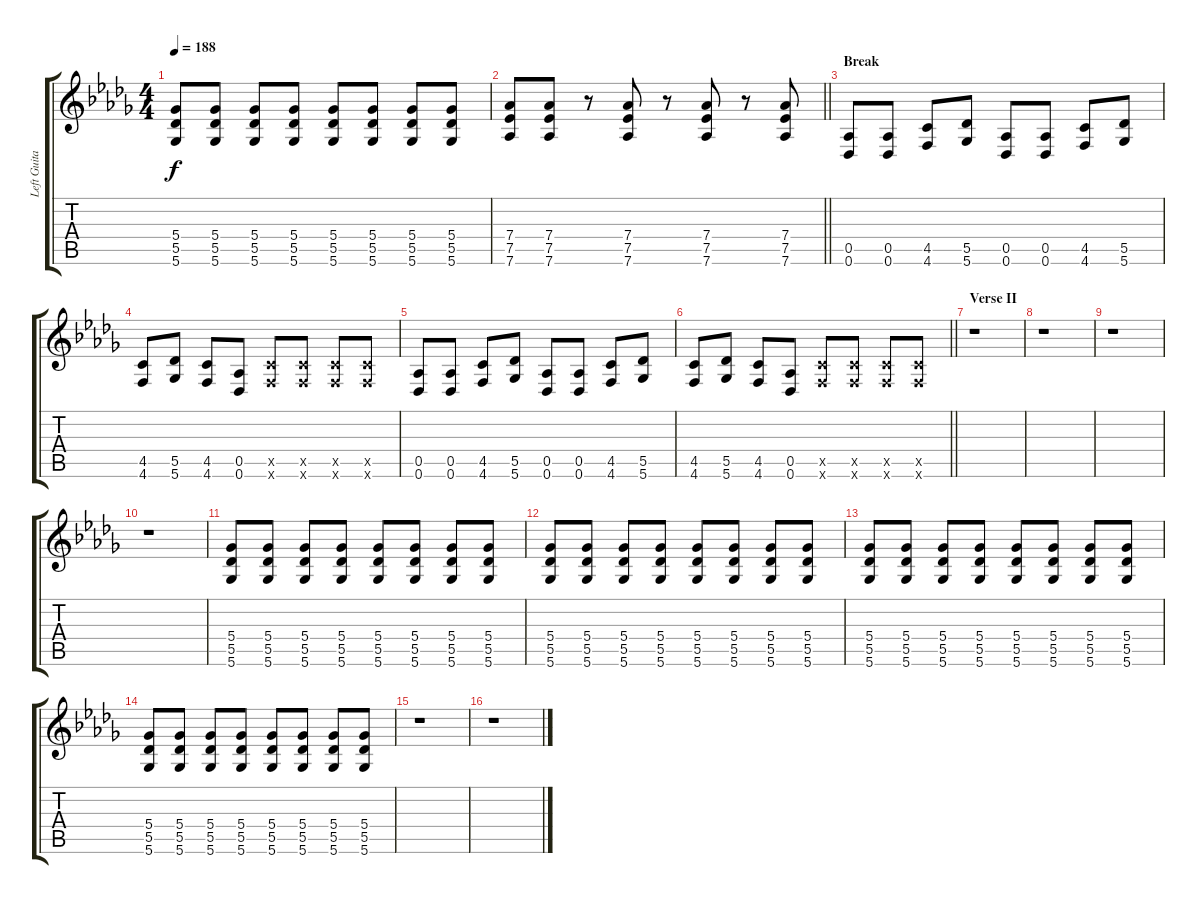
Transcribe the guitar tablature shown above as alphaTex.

\track ("Left Guitar" "Left Guita") {instrument overdrivenguitar}
\staff {score tabs}
\tuning (Eb4 Bb3 Gb3 Db3 Ab2 Db2) {hide}
\ts (4 4)
\tempo 188
\clef g2
\ks db
(5.4 5.5 5.6).8{dy f} (5.4 5.5 5.6).8 (5.4 5.5 5.6).8 (5.4 5.5 5.6).8 (5.4 5.5 5.6).8 (5.4 5.5 5.6).8 (5.4 5.5 5.6).8 (5.4 5.5 5.6).8 |
\barLineRight lightlight
(7.4 7.5 7.6).8 (7.4 7.5 7.6).8 r.8 (7.4 7.5 7.6).8 r.8 (7.4 7.5 7.6).8 r.8 (7.4 7.5 7.6).8 |
\section ("" "Break")
(0.5 0.6).8 (0.5 0.6).8 (4.5 4.6).8 (5.5 5.6).8 (0.5 0.6).8 (0.5 0.6).8 (4.5 4.6).8 (5.5 5.6).8 |
(4.5 4.6).8 (5.5 5.6).8 (4.5 4.6).8 (0.5 0.6).8 (4.5{x} 4.6{x}).8 (4.5{x} 4.6{x}).8 (4.5{x} 4.6{x}).8 (4.5{x} 4.6{x}).8 |
(0.5 0.6).8 (0.5 0.6).8 (4.5 4.6).8 (5.5 5.6).8 (0.5 0.6).8 (0.5 0.6).8 (4.5 4.6).8 (5.5 5.6).8 |
\barLineRight lightlight
(4.5 4.6).8 (5.5 5.6).8 (4.5 4.6).8 (0.5 0.6).8 (4.5{x} 4.6{x}).8 (4.5{x} 4.6{x}).8 (4.5{x} 4.6{x}).8 (4.5{x} 4.6{x}).8 |
\section ("" "Verse II")
r.1 |
r.1 |
r.1 |
r.1 |
(5.4 5.5 5.6).8 (5.4 5.5 5.6).8 (5.4 5.5 5.6).8 (5.4 5.5 5.6).8 (5.4 5.5 5.6).8 (5.4 5.5 5.6).8 (5.4 5.5 5.6).8 (5.4 5.5 5.6).8 |
(5.4 5.5 5.6).8 (5.4 5.5 5.6).8 (5.4 5.5 5.6).8 (5.4 5.5 5.6).8 (5.4 5.5 5.6).8 (5.4 5.5 5.6).8 (5.4 5.5 5.6).8 (5.4 5.5 5.6).8 |
(5.4 5.5 5.6).8 (5.4 5.5 5.6).8 (5.4 5.5 5.6).8 (5.4 5.5 5.6).8 (5.4 5.5 5.6).8 (5.4 5.5 5.6).8 (5.4 5.5 5.6).8 (5.4 5.5 5.6).8 |
(5.4 5.5 5.6).8 (5.4 5.5 5.6).8 (5.4 5.5 5.6).8 (5.4 5.5 5.6).8 (5.4 5.5 5.6).8 (5.4 5.5 5.6).8 (5.4 5.5 5.6).8 (5.4 5.5 5.6).8 |
r.1 |
r.1
